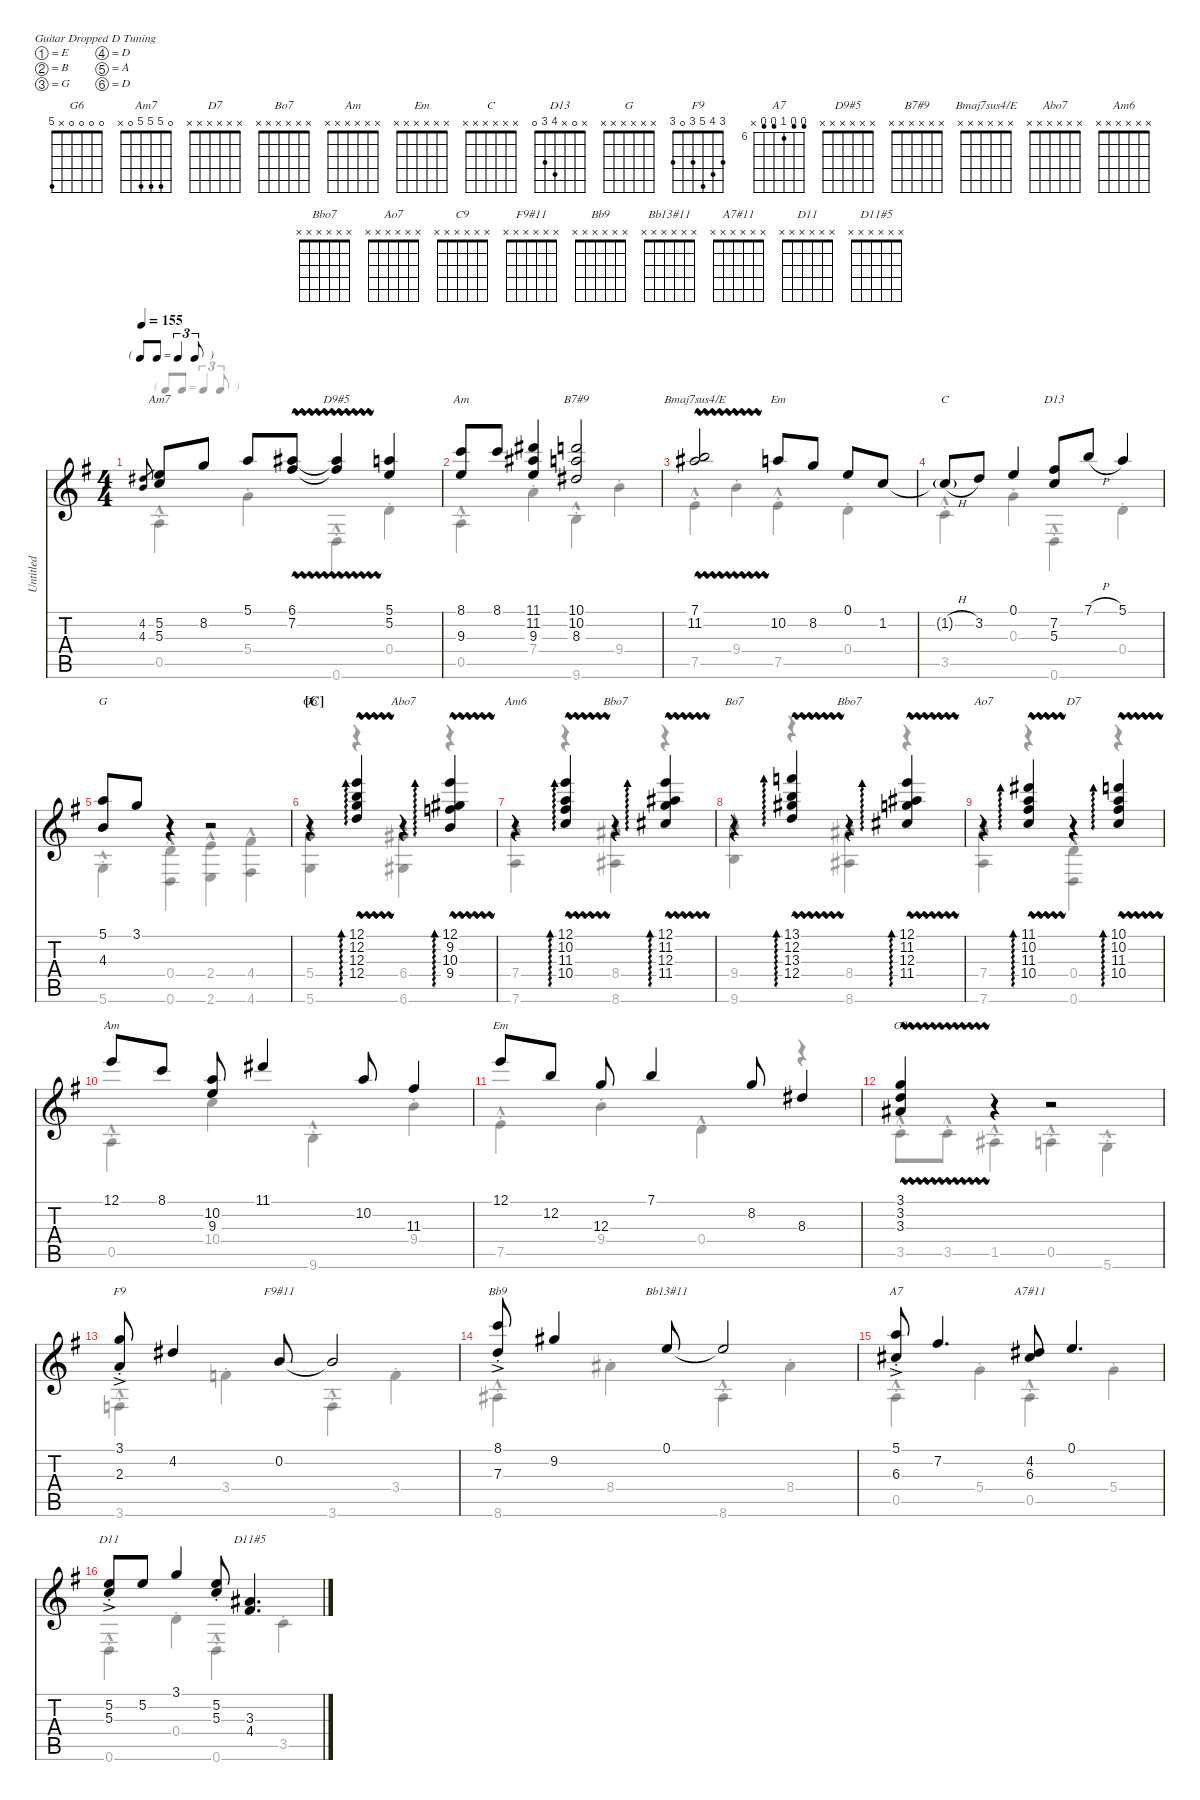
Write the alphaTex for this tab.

\defaultSystemsLayout 4
\hideDynamics
\bracketExtendMode nobrackets
\otherSystemsTrackNameOrientation horizontal
\track ("Untitled" "Untitled") {instrument fretlessbass}
\staff {score tabs}
\tuning (E4 B3 G3 D3 A2 D2)
\chord ("G6" 0 0 0 0 x 5)
\chord ("Am7" 0 5 5 5 0 x)
\chord ("D7" x x x x x x)
\chord ("Bo7" x x x x x x)
\chord ("Am" x x x x x x)
\chord ("Em" x x x x x x)
\chord ("C" x x x x x x)
\chord ("D13" x 0 x 4 3 0)
\chord ("G" x x x x x x)
\chord ("F9" 3 4 5 3 0 3)
\chord ("A7" 5 5 6 5 5 x) {firstfret 6}
\chord ("D9#5" x x x x x x)
\chord ("B7#9" x x x x x x)
\chord ("Bmaj7sus4/E" x x x x x x)
\chord ("Abo7" x x x x x x)
\chord ("Am6" x x x x x x)
\chord ("Bbo7" x x x x x x)
\chord ("Ao7" x x x x x x)
\chord ("C9" x x x x x x)
\chord ("F9#11" x x x x x x)
\chord ("Bb9" x x x x x x)
\chord ("Bb13#11" x x x x x x)
\chord ("A7#11" x x x x x x)
\chord ("D11" x x x x x x)
\chord ("D11#5" x x x x x x)
\voice
\ts (4 4)
\tf triplet8th
\tempo 155
\clef g2
\ks g
(4.2{acc #} 4.3{acc forcenatural}).8{gr dy mf} (5.2{acc forcenatural} 5.3{acc forcenatural}).8{ch "Am7"} 8.2{acc forcenatural}.8 5.1{acc forcenatural}.8 (6.1{vw acc #} 7.2{vw acc #}).8 (6.1{t acc #} 7.2{t acc #}).4{ch "D9#5"} (5.1{acc forcenatural} 5.2{acc forcenatural}).4 |
(8.1{acc forcenatural} 9.3{acc forcenatural}).8{ch "Am"} 8.1{acc forcenatural}.8 (11.1{acc #} 11.2{acc #} 9.3{acc forcenatural}).4 (10.1{acc forcenatural} 10.2{acc forcenatural} 8.3{acc #}).2{ch "B7#9"} |
(7.1{vw acc forcenatural} 11.2{vw acc #}).2{ch "Bmaj7sus4/E"} 10.2{acc forcenatural}.8{ch "Em"} 8.2{acc forcenatural}.8 0.1{acc forcenatural}.8 1.2{acc forcenatural}.8 |
1.2{h g t acc forcenatural}.8{ch "C"} 3.2{acc forcenatural}.8 0.1{acc forcenatural}.4 (7.2{acc #} 5.3{acc forcenatural}).8{ch "D13"} 7.1{h acc forcenatural}.8 5.1{acc forcenatural}.4 |
(5.1{acc forcenatural} 4.3{acc forcenatural}).8{ch "G"} 3.1{acc forcenatural}.8 r.4 r.2 |
\section ("C" " ")
r.4{ch "G6"} (12.1{vw acc forcenatural} 12.2{vw acc forcenatural} 12.3{vw acc forcenatural} 12.4{vw acc forcenatural}).4{ad 0} r.4{ch "Abo7"} (12.1{vw acc forcenatural} 9.2{vw acc #} 10.3{vw acc forcenatural} 9.4{vw acc forcenatural}).4{ad 0} |
r.4{ch "Am6"} (12.1{vw acc forcenatural} 10.2{vw acc forcenatural} 11.3{vw acc #} 10.4{vw acc forcenatural}).4{ad 0} r.4{ch "Bbo7"} (12.1{vw acc forcenatural} 11.2{vw acc #} 12.3{vw acc forcenatural} 11.4{vw acc #}).4{ad 0} |
r.4{ch "Bo7"} (13.1{vw acc forcenatural} 12.2{vw acc forcenatural} 13.3{vw acc #} 12.4{vw acc forcenatural}).4{ad 0} r.4{ch "Bbo7"} (12.1{vw acc forcenatural} 11.2{vw acc #} 12.3{vw acc forcenatural} 11.4{vw acc #}).4{ad 0} |
r.4{ch "Ao7"} (11.1{vw acc #} 10.2{vw acc forcenatural} 11.3{vw acc #} 10.4{vw acc forcenatural}).4{ad 0} r.4{ch "D7"} (10.1{vw acc forcenatural} 10.2{vw acc forcenatural} 11.3{vw acc #} 10.4{vw acc forcenatural}).4{ad 0} |
12.1{acc forcenatural}.8{ch "Am"} 8.1{acc forcenatural}.8 (10.2{acc forcenatural} 9.3{acc forcenatural}).8 11.1{acc #}.4 10.2{acc forcenatural}.8 11.3{acc #}.4 |
12.1{acc forcenatural}.8{ch "Em"} 12.2{acc forcenatural}.8 12.3{acc forcenatural}.8 7.1{acc forcenatural}.4 8.2{acc forcenatural}.8 8.3{acc #}.4 |
(3.1{vw acc forcenatural} 3.2{vw acc forcenatural} 3.3{vw acc #}).4{ch "C9"} r.4 r.2 |
(3.1{ac st acc forcenatural} 2.3{ac st acc forcenatural}).8{ch "F9"} 4.2{acc #}.4 0.2{acc forcenatural}.8{ch "F9#11"} 0.2{t acc forcenatural}.2 |
(8.1{ac st acc forcenatural} 7.3{ac st acc forcenatural}).8{ch "Bb9"} 9.2{acc #}.4 0.1{acc forcenatural}.8{ch "Bb13#11"} 0.1{t acc forcenatural}.2 |
(5.1{ac st acc forcenatural} 6.3{ac st acc #}).8{ch "A7"} 7.2{acc #}.4{d} (4.2{acc #} 6.3{acc #}).8{ch "A7#11"} 0.1{acc forcenatural}.4{d} |
(5.2{ac st acc forcenatural} 5.3{ac st acc forcenatural}).8{ch "D11"} 5.2{acc forcenatural}.8 3.1{acc forcenatural}.4 (5.2{st acc forcenatural} 5.3{st acc forcenatural}).8 (3.3{acc #} 4.4{acc #}).4{d ch "D11#5"}
\voice
\clef g2
\ottava regular
\simile none
\ks g
0.5{hac st acc forcenatural}.4{dy mf} 5.4{st acc forcenatural}.4 0.6{hac st acc forcenatural}.4 0.4{st acc forcenatural}.4 |
0.5{hac st acc forcenatural}.4 7.4{st acc forcenatural}.4 9.6{hac st acc forcenatural}.4 9.4{st acc forcenatural}.4 |
7.5{hac st acc forcenatural}.4 9.4{st acc forcenatural}.4 7.5{hac st acc forcenatural}.4 0.4{st acc forcenatural}.4 |
3.5{hac st acc forcenatural}.4 0.3{st acc forcenatural}.4 0.6{hac st acc forcenatural}.4 0.4{st acc forcenatural}.4 |
5.6{hac st acc forcenatural}.4 (0.4{hac acc forcenatural} 0.6{hac acc forcenatural}).4 (2.4{hac acc forcenatural} 2.6{hac acc forcenatural}).4 (4.4{hac acc #} 4.6{hac acc #}).4 |
(5.4{hac acc forcenatural} 5.6{hac acc forcenatural}).4 r.4 (6.4{hac acc #} 6.6{hac acc #}).4 r.4 |
(7.4{hac acc forcenatural} 7.6{hac acc forcenatural}).4 r.4 (8.4{hac acc #} 8.6{hac acc #}).4 r.4 |
(9.4{hac acc forcenatural} 9.6{hac acc forcenatural}).4 r.4 (8.4{hac acc #} 8.6{hac acc #}).4 r.4 |
(7.4{hac acc forcenatural} 7.6{hac acc forcenatural}).4 r.4 (0.4{hac acc forcenatural} 0.6{hac acc forcenatural}).4 r.4 |
0.5{hac st acc forcenatural}.4 10.4{st acc forcenatural}.4 9.6{hac st acc forcenatural}.4 9.4{st acc forcenatural}.4 |
7.5{hac st acc forcenatural}.4 9.4{st acc forcenatural}.4 0.4{hac acc forcenatural}.4 r.4 |
3.5{hac st acc forcenatural}.8 3.5{hac st acc forcenatural}.8 1.5{hac st acc #}.4 0.5{hac st acc forcenatural}.4 5.6{hac st acc forcenatural}.4 |
3.6{hac st acc forcenatural}.4 3.4{st acc forcenatural}.4 3.6{hac st acc forcenatural}.4 3.4{st acc forcenatural}.4 |
8.6{hac st acc #}.4 8.4{st acc #}.4 8.6{hac st acc #}.4 8.4{st acc #}.4 |
0.5{hac st acc forcenatural}.4 5.4{st acc forcenatural}.4 0.5{hac st acc forcenatural}.4 5.4{st acc forcenatural}.4 |
0.6{hac st acc forcenatural}.4 0.4{st acc forcenatural}.4 0.6{hac st acc forcenatural}.4 3.5{st acc forcenatural}.4
